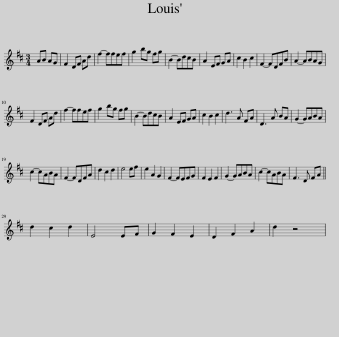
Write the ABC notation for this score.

X:1
L:1/8
M:3/4
I:linebreak $
K:D
V:1 treble
V:1
 AB AG | F2 DF Ad | f2- ffef | g2 bg fg | B2- BdcB | %5
 A2 EF GA | c2 B2 c2 | F2- FDFB | A2- ABAG |$ F2 DF Ad | %10
 f2- ffef | g2 bg fg | B2- BdcB | A2 EF GA | c2 B2 c2 | %15
 d3 A FA | D3 A BA | G2- GABA |$ c2- cABA | F2- FDFA | %20
 d2 c2 d2 | e4 ef | e2 A2 G2 | F2- FEFG | F2 E2 F2 | %25
 G2- GABA | c2- cABA | F3 D FA ||$ d2 c2 d2 | E4 EF | %30
 G2 F2 E2 | D2 F2 A2 | d2 z4 | %33
